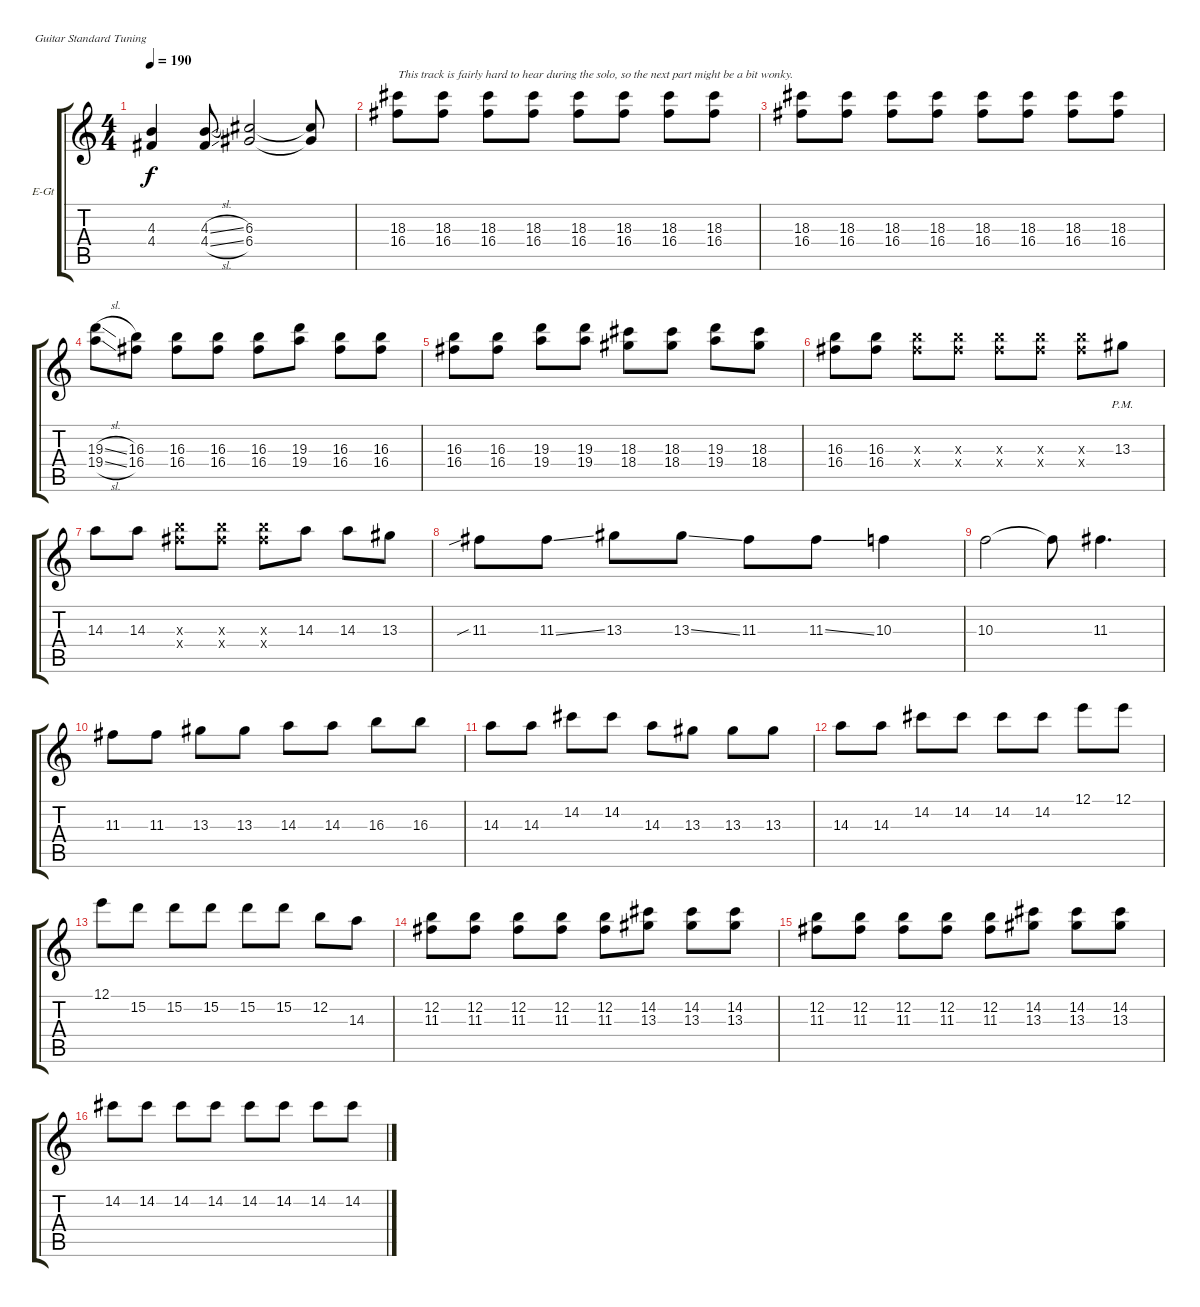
\bracketExtendMode groupsimilarinstruments
\firstSystemTrackNameOrientation horizontal
\otherSystemsTrackNameOrientation horizontal
\track ("Rhythm guitar 2" "E-Gt") {instrument distortionguitar}
\staff {score tabs}
\tuning (E4 B3 G3 D3 A2 E2)
\ts (4 4)
\tempo 190
\clef g2
\ks c
(4.3{t} 4.4{t}).4{dy f} (4.4{sl} 4.3{sl}).8 (6.3 6.4).2 (6.4{t} 6.3{t}).8 |
(16.4 18.3).8{txt "This track is fairly hard to hear during the solo, so the next part might be a bit wonky."} (16.4 18.3).8 (16.4 18.3).8 (16.4 18.3).8 (16.4 18.3).8 (16.4 18.3).8 (16.4 18.3).8 (16.4 18.3).8 |
(16.4 18.3).8 (16.4 18.3).8 (16.4 18.3).8 (16.4 18.3).8 (16.4 18.3).8 (16.4 18.3).8 (18.3 16.4).8 (18.3 16.4).8 |
(19.4{sl} 19.3{sl}).8 (16.4 16.3).8 (16.4 16.3).8 (16.4 16.3).8 (16.4 16.3).8 (19.3 19.4).8 (16.4 16.3).8 (16.4 16.3).8 |
(16.4 16.3).8 (16.4 16.3).8 (19.3 19.4).8 (19.3 19.4).8 (18.4 18.3).8 (18.4 18.3).8 (19.4 19.3).8 (18.4 18.3).8 |
(16.4 16.3).8 (16.4 16.3).8 (16.4{x} 16.3{x}).8 (16.4{x} 16.3{x}).8 (16.4{x} 16.3{x}).8 (16.4{x} 16.3{x}).8 (16.4{x} 16.3{x}).8 13.3{pm}.8 |
14.3.8 14.3.8 (16.4{x} 16.3{x}).8 (16.4{x} 16.3{x}).8 (16.4{x} 16.3{x}).8 14.3.8 14.3.8 13.3.8 |
11.3{sib}.8 11.3{ss}.8 13.3.8 13.3{ss}.8 11.3.8 11.3{ss}.8 10.3.4 |
10.3.2 10.3{t}.8 11.3.4{d} |
11.3.8 11.3.8 13.3.8 13.3.8 14.3.8 14.3.8 16.3.8 16.3.8 |
14.3.8 14.3.8 14.2.8 14.2.8 14.3.8 13.3.8 13.3.8 13.3.8 |
14.3.8 14.3.8 14.2.8 14.2.8 14.2.8 14.2.8 12.1.8 12.1.8 |
12.1.8 15.2.8 15.2.8 15.2.8 15.2.8 15.2.8 12.2.8 14.3.8 |
(11.3 12.2).8 (12.2 11.3).8 (12.2 11.3).8 (12.2 11.3).8 (11.3 12.2).8 (14.2 13.3).8 (14.2 13.3).8 (14.2 13.3).8 |
(11.3 12.2).8 (12.2 11.3).8 (12.2 11.3).8 (12.2 11.3).8 (11.3 12.2).8 (14.2 13.3).8 (14.2 13.3).8 (14.2 13.3).8 |
14.2.8 14.2.8 14.2.8 14.2.8 14.2.8 14.2.8 14.2.8 14.2.8
